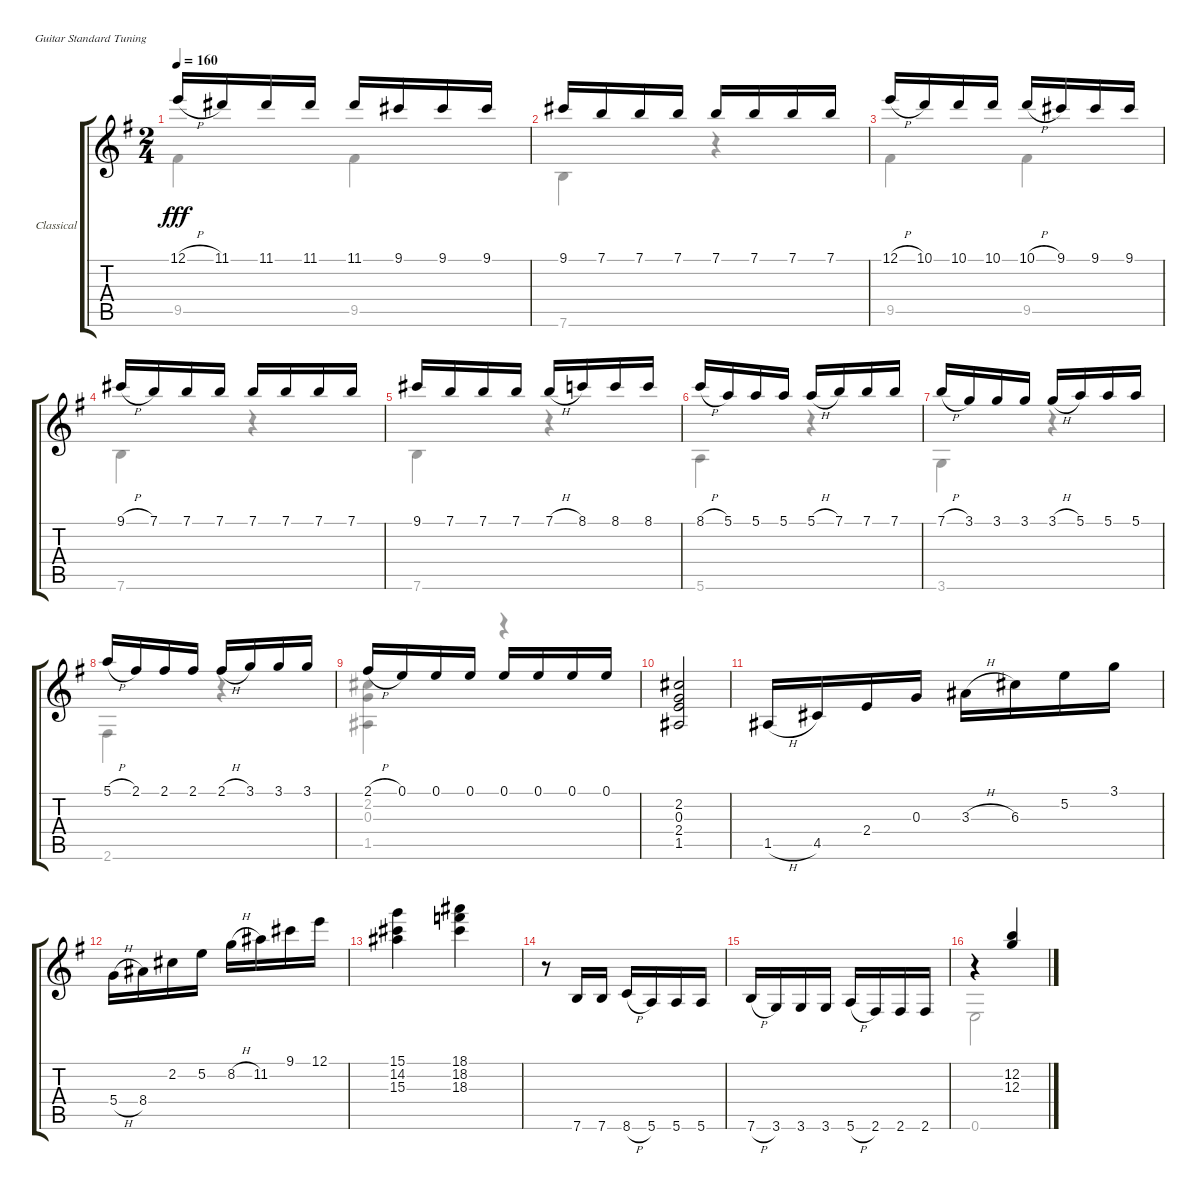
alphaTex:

\bracketExtendMode groupsimilarinstruments
\firstSystemTrackNameOrientation horizontal
\otherSystemsTrackNameOrientation horizontal
\track ("Classical Guitar" "Classical ") {instrument acousticguitarnylon}
\staff {score tabs}
\tuning (E4 B3 G3 D3 A2 E2)
\voice
\ts (2 4)
\tempo 160
\clef g2
\ks g
12.1{h}.16{dy fff} 11.1.16 11.1.16 11.1.16 11.1.16 9.1.16 9.1.16 9.1.16 |
9.1.16 7.1.16 7.1.16 7.1.16 7.1.16 7.1.16 7.1.16 7.1.16 |
12.1{h}.16 10.1.16 10.1.16 10.1.16 10.1{h}.16 9.1.16 9.1.16 9.1.16 |
9.1{h}.16 7.1.16 7.1.16 7.1.16 7.1.16 7.1.16 7.1.16 7.1.16 |
9.1.16 7.1.16 7.1.16 7.1.16 7.1{h}.16 8.1.16 8.1.16 8.1.16 |
8.1{h}.16 5.1.16 5.1.16 5.1.16 5.1{h}.16 7.1.16 7.1.16 7.1.16 |
7.1{h}.16 3.1.16 3.1.16 3.1.16 3.1{h}.16 5.1.16 5.1.16 5.1.16 |
5.1{h}.16 2.1.16 2.1.16 2.1.16 2.1{h}.16 3.1.16 3.1.16 3.1.16 |
2.1{h}.16 0.1.16 0.1.16 0.1.16 0.1.16 0.1.16 0.1.16 0.1.16 |
(2.2 0.3 2.4 1.5).2 |
1.5{h}.16 4.5.16 2.4.16 0.3.16 3.3{h}.16 6.3.16 5.2.16 3.1.16 |
5.4{h}.16 8.4.16 2.2.16 5.2.16 8.2{h}.16 11.2.16 9.1.16 12.1.16 |
(15.1 14.2 15.3).4 (18.1 18.2 18.3).4 |
r.8 7.6.16 7.6.16 8.6{h}.16 5.6.16 5.6.16 5.6.16 |
7.6{h}.16 3.6.16 3.6.16 3.6.16 5.6{h}.16 2.6.16 2.6.16 2.6.16 |
r.4 (12.2 12.3).4
\voice
\clef g2
\ottava regular
\simile none
\ks g
9.5.4{dy fff} 9.5.4 |
7.6.4 r.4 |
9.5.4 9.5.4 |
7.6.4 r.4 |
7.6.4 r.4 |
5.6.4 r.4 |
3.6.4 r.4 |
2.6.4 r.4 |
(2.2 0.3 1.5).4 r.4 |
|
|
|
|
|
|
0.6.2
